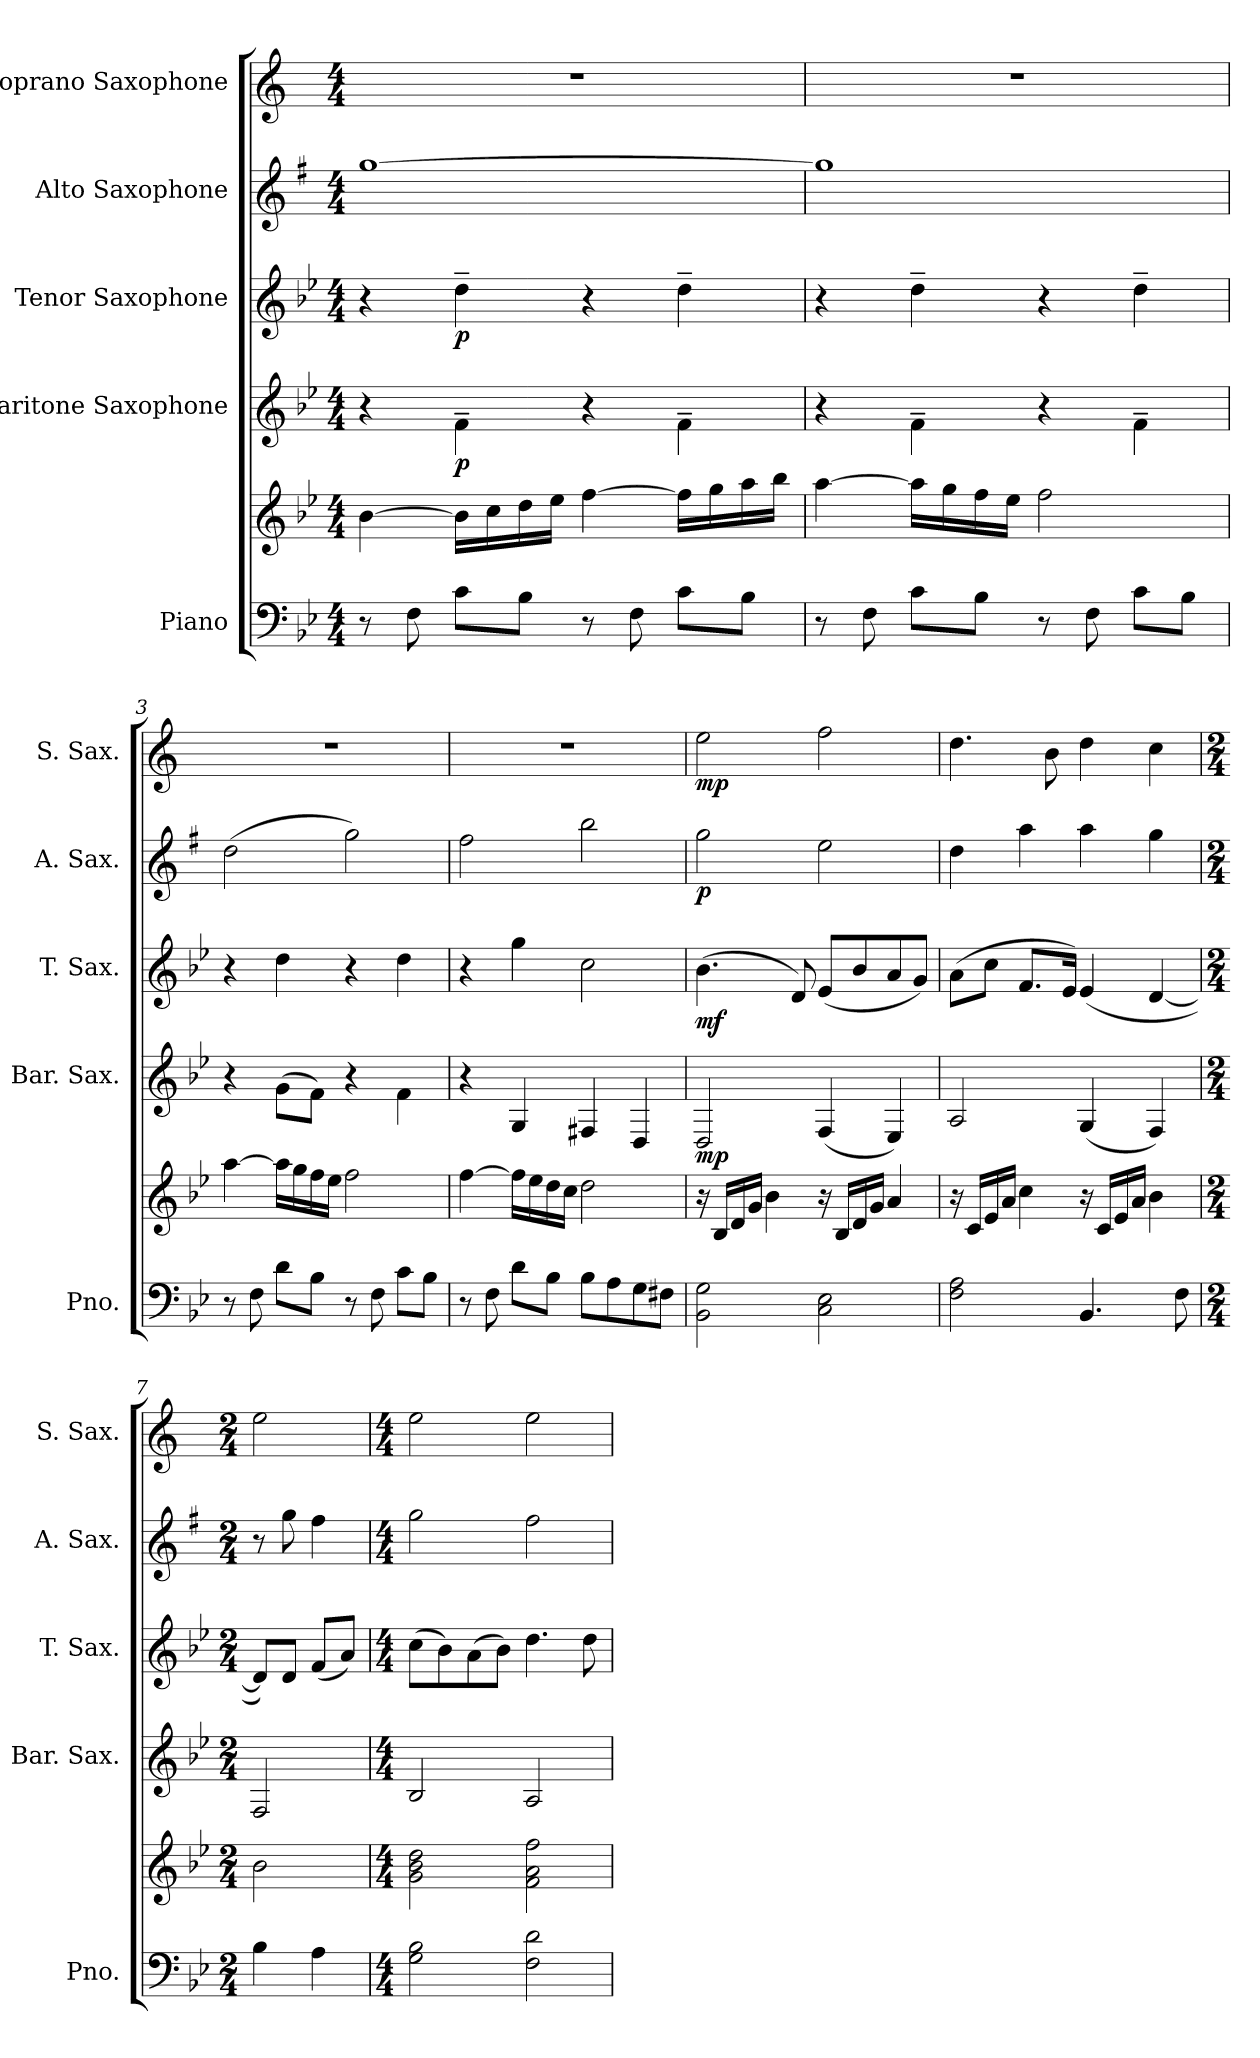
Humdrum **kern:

**kern	**kern	**kern	**dynam	**kern	**dynam	**kern	**dynam	**kern	**dynam
*part5	*part5	*part4	*part4	*part3	*part3	*part2	*part2	*part1	*part1
*staff6	*staff5	*staff4	*staff4	*staff3	*staff3	*staff2	*staff2	*staff1	*staff1
*I"Piano	*	*I"Baritone Saxophone	*	*I"Tenor Saxophone	*	*I"Alto Saxophone	*	*I"Soprano Saxophone	*
*I'Pno.	*	*I'Bar. Sax.	*	*I'T. Sax.	*	*I'A. Sax.	*	*I'S. Sax.	*
*clefF4	*clefG2	*clefG2	*	*clefG2	*	*clefG2	*	*clefG2	*
*	*	*ITrd12c21	*	*ITrd8c14	*	*ITrd5c9	*	*ITrd1c2	*
*k[b-e-]	*k[b-e-]	*k[b-e-]	*	*k[b-e-]	*	*k[b-e-]	*	*k[b-e-]	*
*M4/4	*M4/4	*M4/4	*	*M4/4	*	*M4/4	*	*M4/4	*
*MM75	*MM75	*MM75	*	*MM75	*	*MM75	*	*MM75	*
=1	=1	=1	=1	=1	=1	=1	=1	=1	=1
!	!	!	!	!	!	!	!LO:DY:b	!	!
!	!	!	!	!	!	!	!LO:DY:n=1:b	!	!
8r	[4b-\	4r	.	4r	.	[1b-	mp mp	1r	.
8F\	.	.	.	.	.	.	.	.	.
!	!	!	!LO:DY:b	!	!LO:DY:b	!	!	!	!
8c\L	16b-\LL]	4F~\	p	4d~\	p	.	.	.	.
.	16cc\	.	.	.	.	.	.	.	.
8B-\J	16dd\	.	.	.	.	.	.	.	.
.	16ee-\JJ	.	.	.	.	.	.	.	.
8r	[4ff\	4r	.	4r	.	.	.	.	.
8F\	.	.	.	.	.	.	.	.	.
8c\L	16ff\LL]	4F~\	.	4d~\	.	.	.	.	.
.	16gg\	.	.	.	.	.	.	.	.
8B-\J	16aa\	.	.	.	.	.	.	.	.
.	16bb-\JJ	.	.	.	.	.	.	.	.
=2	=2	=2	=2	=2	=2	=2	=2	=2	=2
8r	[4aa\	4r	.	4r	.	1b-]	.	1r	.
8F\	.	.	.	.	.	.	.	.	.
8c\L	16aa\LL]	4F~\	.	4d~\	.	.	.	.	.
.	16gg\	.	.	.	.	.	.	.	.
8B-\J	16ff\	.	.	.	.	.	.	.	.
.	16ee-\JJ	.	.	.	.	.	.	.	.
8r	2ff\	4r	.	4r	.	.	.	.	.
8F\	.	.	.	.	.	.	.	.	.
8c\L	.	4F~\	.	4d~\	.	.	.	.	.
8B-\J	.	.	.	.	.	.	.	.	.
=3	=3	=3	=3	=3	=3	=3	=3	=3	=3
8r	[4aa\	4r	.	4r	.	(2f\	.	1r	.
8F\	.	.	.	.	.	.	.	.	.
8d\L	16aa\LL]	(8G\L	.	4d\	.	.	.	.	.
.	16gg\	.	.	.	.	.	.	.	.
8B-\J	16ff\	8F\J)	.	.	.	.	.	.	.
.	16ee-\JJ	.	.	.	.	.	.	.	.
8r	2ff\	4r	.	4r	.	2b-\)	.	.	.
8F\	.	.	.	.	.	.	.	.	.
8c\L	.	4F\	.	4d\	.	.	.	.	.
8B-\J	.	.	.	.	.	.	.	.	.
!!LO:PB:g=z
=4	=4	=4	=4	=4	=4	=4	=4	=4	=4
*	*	*	*	*	*	*	*	*MM60	*
8r	[4ff\	4r	.	4r	.	2a\	.	1r	.
8F\	.	.	.	.	.	.	.	.	.
8d\L	16ff\LL]	4GG/	.	4g\	.	.	.	.	.
.	16ee-\	.	.	.	.	.	.	.	.
8B-\J	16dd\	.	.	.	.	.	.	.	.
.	16cc\JJ	.	.	.	.	.	.	.	.
8B-\L	2dd\	4FF#X/	.	2c\	.	2dd\	.	.	.
8A\	.	.	.	.	.	.	.	.	.
8G\	.	4DD/	.	.	.	.	.	.	.
8F#X\J	.	.	.	.	.	.	.	.	.
=5	=5	=5	=5	=5	=5	=5	=5	=5	=5
*	*	*	*	*	*	*	*	*MM75	*
!	!	!	!LO:DY:b	!	!LO:DY:b	!	!LO:DY:b	!	!LO:DY:b
2BB-\ 2G\	16r	2DD/	mp	(4.B-\	mf	2b-\	p	2dd\	mp
.	16B-/LL	.	.	.	.	.	.	.	.
.	16d/	.	.	.	.	.	.	.	.
.	16g/JJ	.	.	.	.	.	.	.	.
.	4b-\	.	.	.	.	.	.	.	.
.	.	.	.	8D/)	.	.	.	.	.
2C\ 2E-\	16r	(4FF/	.	(8E-/L	.	2g\	.	2ee-\	.
.	16B-/LL	.	.	.	.	.	.	.	.
.	16d/	.	.	8B-/	.	.	.	.	.
.	16g/JJ	.	.	.	.	.	.	.	.
.	4a/	4EE-/)	.	8A/	.	.	.	.	.
.	.	.	.	8G/J)	.	.	.	.	.
=6	=6	=6	=6	=6	=6	=6	=6	=6	=6
2F\ 2A\	16r	2AA/	.	(8A\L	.	4f\	.	4.cc\	.
.	16c/LL	.	.	.	.	.	.	.	.
.	16e-/	.	.	8c\J	.	.	.	.	.
.	16a/JJ	.	.	.	.	.	.	.	.
.	4cc\	.	.	8.F/L	.	4cc\	.	.	.
.	.	.	.	.	.	.	.	8a\	.
.	.	.	.	16E-/Jk)	.	.	.	.	.
4.BB-/	16r	(4GG/	.	(4E-/	.	4cc\	.	4cc\	.
.	16c/LL	.	.	.	.	.	.	.	.
.	16e-/	.	.	.	.	.	.	.	.
.	16a/JJ	.	.	.	.	.	.	.	.
.	4b-\	4FF/)	.	[4D/	.	4b-\	.	4b-\	.
8F\	.	.	.	.	.	.	.	.	.
=7	=7	=7	=7	=7	=7	=7	=7	=7	=7
*M2/4	*M2/4	*M2/4	*	*M2/4	*	*M2/4	*	*M2/4	*
4B-\	2b-\	2FF/	.	8D/L])	.	8r	.	2dd\	.
.	.	.	.	8D/J	.	8b-\	.	.	.
4A\	.	.	.	(8F/L	.	4a\	.	.	.
.	.	.	.	8A/J)	.	.	.	.	.
!!LO:LB:g=z
=8	=8	=8	=8	=8	=8	=8	=8	=8	=8
*M4/4	*M4/4	*M4/4	*	*M4/4	*	*M4/4	*	*M4/4	*
2G\ 2B-\	2g\ 2b-\ 2dd\	2BB-/	.	(8c\L	.	2b-\	.	2dd\	.
.	.	.	.	8B-\)	.	.	.	.	.
.	.	.	.	(8A\	.	.	.	.	.
.	.	.	.	8B-\J)	.	.	.	.	.
2F\ 2d\	2f\ 2a\ 2ff\	2AA/	.	4.d\	.	2a\	.	2dd\	.
.	.	.	.	8d\	.	.	.	.	.
=	=	=	=	=	=	=	=	=	=
*-	*-	*-	*-	*-	*-	*-	*-	*-	*-
